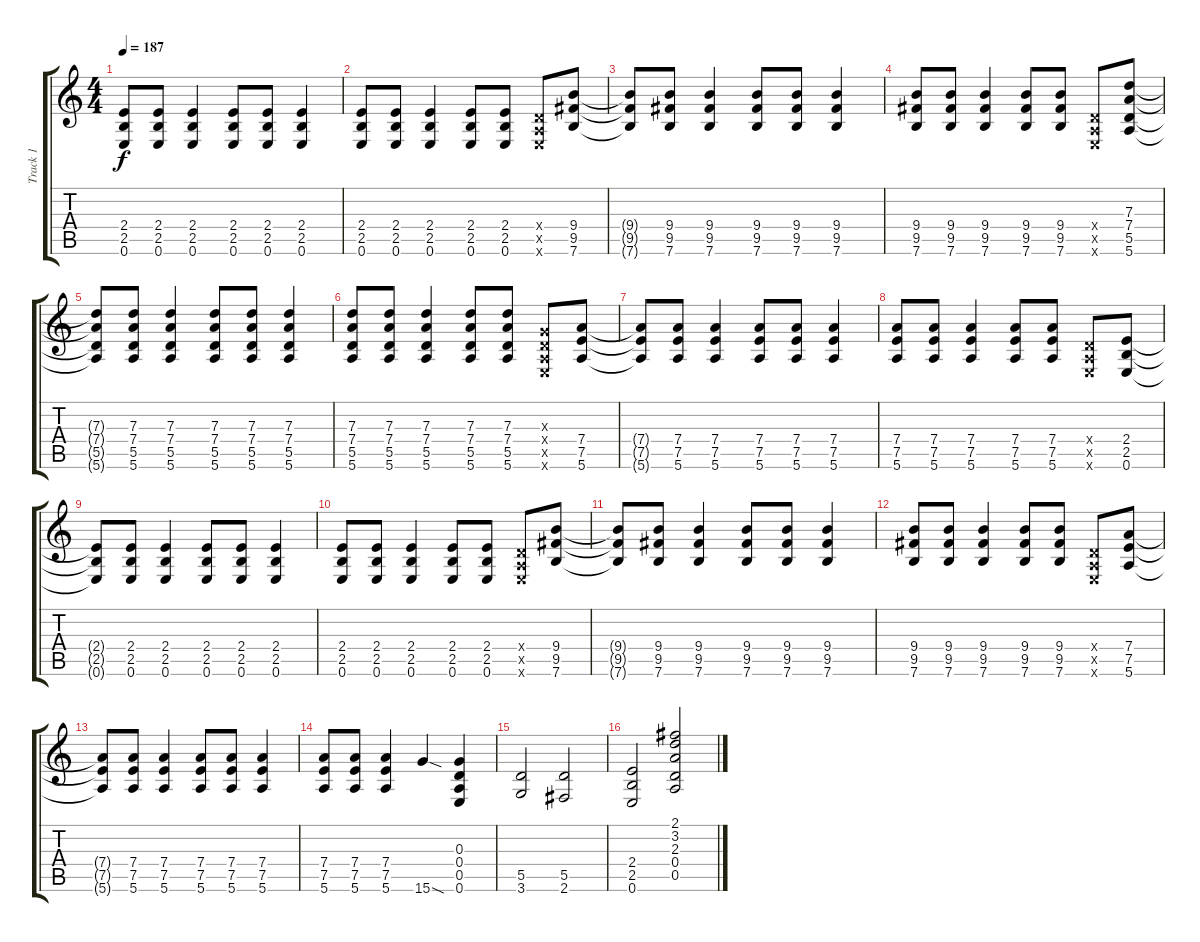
\track ("Track 1" "Track 1") {instrument distortionguitar}
\staff {score tabs}
\tuning (E4 B3 G3 D3 A2 E2) {hide}
\ts (4 4)
\tempo 187
\clef g2
\ks c
(2.4{t} 2.5{t} 0.6{t}).8{dy f} (2.4 2.5 0.6).8 (2.4 2.5 0.6).4 (2.4 2.5 0.6).8 (2.4 2.5 0.6).8 (2.4 2.5 0.6).4 |
(2.4 2.5 0.6).8 (2.4 2.5 0.6).8 (2.4 2.5 0.6).4 (2.4 2.5 0.6).8 (2.4 2.5 0.6).8 (0.4{x} 0.5{x} 0.6{x}).8 (9.4 9.5 7.6).8 |
(9.4{t} 9.5{t} 7.6{t}).8 (9.4 9.5 7.6).8 (9.4 9.5 7.6).4 (9.4 9.5 7.6).8 (9.4 9.5 7.6).8 (9.4 9.5 7.6).4 |
(9.4 9.5 7.6).8 (9.4 9.5 7.6).8 (9.4 9.5 7.6).4 (9.4 9.5 7.6).8 (9.4 9.5 7.6).8 (0.4{x} 0.5{x} 0.6{x}).8 (7.3 7.4 5.5 5.6).8 |
(7.3{t} 7.4{t} 5.5{t} 5.6{t}).8 (7.3 7.4 5.5 5.6).8 (7.3 7.4 5.5 5.6).4 (7.3 7.4 5.5 5.6).8 (7.3 7.4 5.5 5.6).8 (7.3 7.4 5.5 5.6).4 |
(7.3 7.4 5.5 5.6).8 (7.3 7.4 5.5 5.6).8 (7.3 7.4 5.5 5.6).4 (7.3 7.4 5.5 5.6).8 (7.3 7.4 5.5 5.6).8 (0.3{x} 0.4{x} 0.5{x} 0.6{x}).8 (7.4 7.5 5.6).8 |
(7.4{t} 7.5{t} 5.6{t}).8 (7.4 7.5 5.6).8 (7.4 7.5 5.6).4 (7.4 7.5 5.6).8 (7.4 7.5 5.6).8 (7.4 7.5 5.6).4 |
(7.4 7.5 5.6).8 (7.4 7.5 5.6).8 (7.4 7.5 5.6).4 (7.4 7.5 5.6).8 (7.4 7.5 5.6).8 (0.4{x} 0.5{x} 0.6{x}).8 (2.4 2.5 0.6).8 |
(2.4{t} 2.5{t} 0.6{t}).8 (2.4 2.5 0.6).8 (2.4 2.5 0.6).4 (2.4 2.5 0.6).8 (2.4 2.5 0.6).8 (2.4 2.5 0.6).4 |
(2.4 2.5 0.6).8 (2.4 2.5 0.6).8 (2.4 2.5 0.6).4 (2.4 2.5 0.6).8 (2.4 2.5 0.6).8 (0.4{x} 0.5{x} 0.6{x}).8 (9.4 9.5 7.6).8 |
(9.4{t} 9.5{t} 7.6{t}).8 (9.4 9.5 7.6).8 (9.4 9.5 7.6).4 (9.4 9.5 7.6).8 (9.4 9.5 7.6).8 (9.4 9.5 7.6).4 |
(9.4 9.5 7.6).8 (9.4 9.5 7.6).8 (9.4 9.5 7.6).4 (9.4 9.5 7.6).8 (9.4 9.5 7.6).8 (0.4{x} 0.5{x} 0.6{x}).8 (7.4 7.5 5.6).8 |
(7.4{t} 7.5{t} 5.6{t}).8 (7.4 7.5 5.6).8 (7.4 7.5 5.6).4 (7.4 7.5 5.6).8 (7.4 7.5 5.6).8 (7.4 7.5 5.6).4 |
(7.4 7.5 5.6).8 (7.4 7.5 5.6).8 (7.4 7.5 5.6).4 15.6{sod}.4 (0.3 0.4 0.5 0.6).4 |
(5.5 3.6).2 (5.5 2.6).2 |
(2.4 2.5 0.6).2 (2.1 3.2 2.3 0.4 0.5).2
